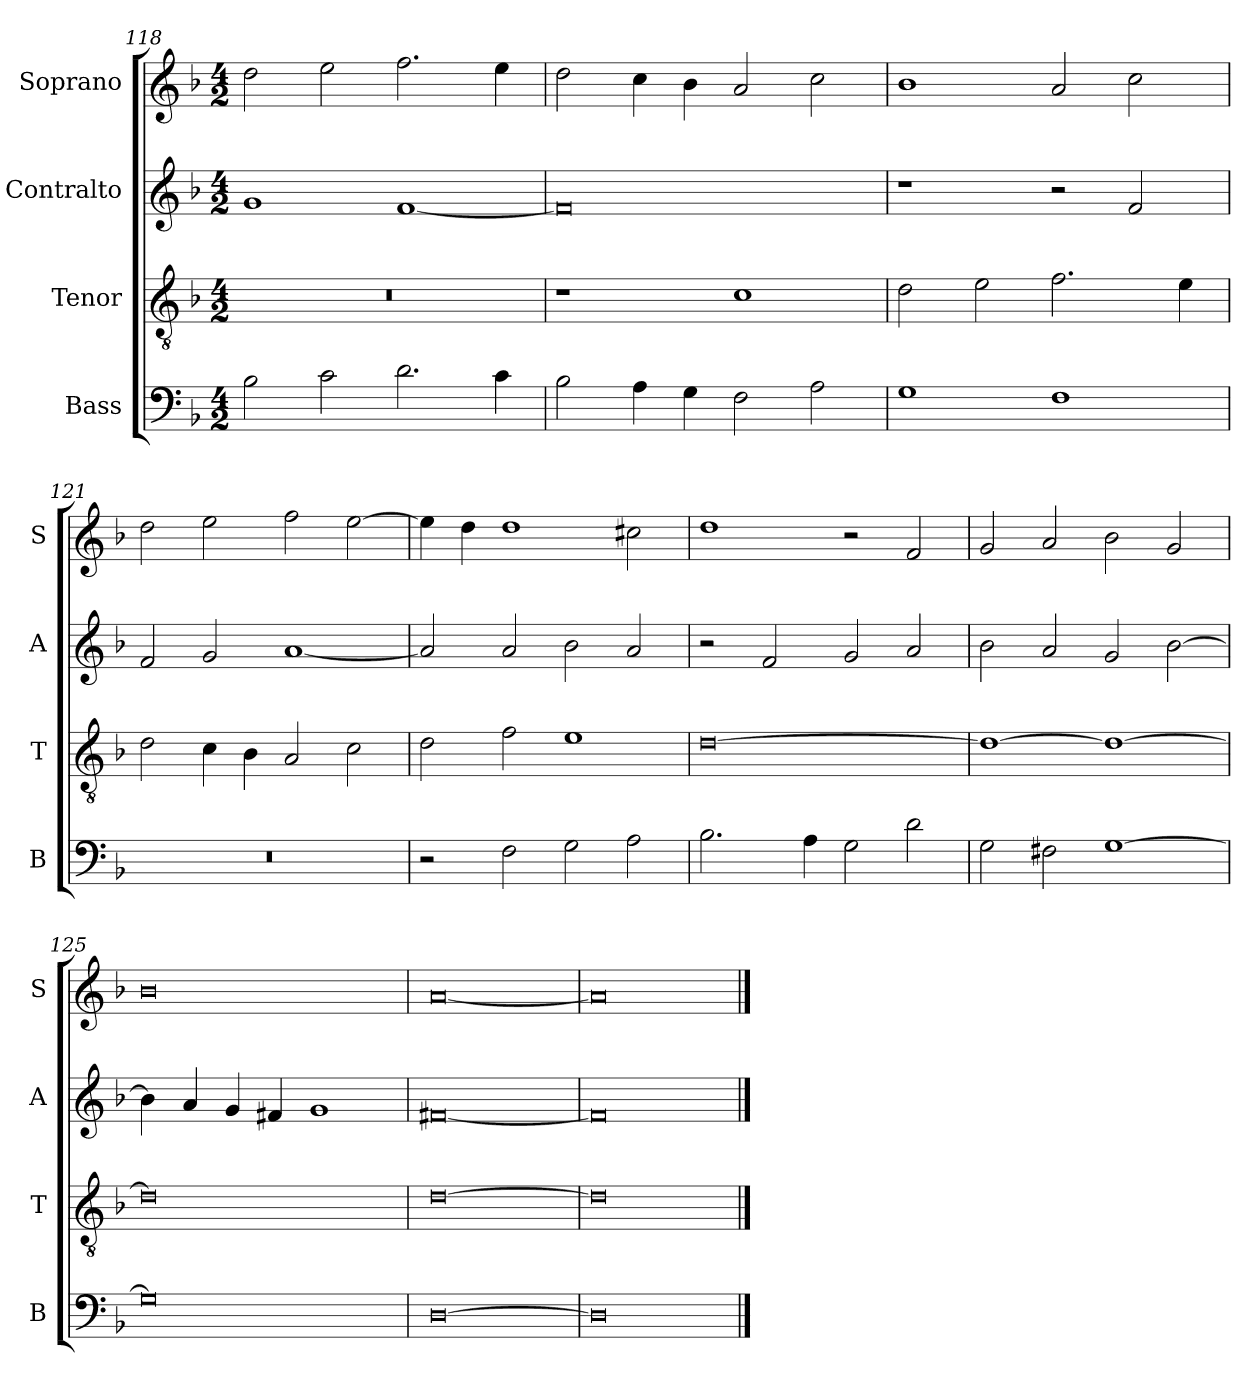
**kern	**kern	**kern	**kern
*part4	*part3	*part2	*part1
*staff4	*staff3	*staff2	*staff1
*I"Bass	*I"Tenor	*I"Contralto	*I"Soprano
*I'B	*I'T	*I'A	*I'S
*clefF4	*clefGv2	*clefG2	*clefG2
*k[b-]	*k[b-]	*k[b-]	*k[b-]
*D:aeo	*D:aeo	*D:aeo	*D:aeo
*M4/2	*M4/2	*M4/2	*M4/2
=118	=118	=118	=118
2B-	0r	1g	2dd
2c	.	.	2ee
2.d	.	[1f	2.ff
4c	.	.	4ee
=119	=119	=119	=119
2B-	1r	0f]	2dd
4A	.	.	4cc
4G	.	.	4b-
2F	1c	.	2a
2A	.	.	2cc
=120	=120	=120	=120
1G	2d	1r	1b-
.	2e	.	.
1F	2.f	2r	2a
.	.	2f	2cc
.	4e	.	.
=121	=121	=121	=121
0r	2d	2f	2dd
.	4c	2g	2ee
.	4B-	.	.
.	2A	[1a	2ff
.	2c	.	[2ee
=122	=122	=122	=122
2r	2d	2a]	4ee]
.	.	.	4dd
2F	2f	2a	1dd
2G	1e	2b-	.
2A	.	2a	2cc#X
=123	=123	=123	=123
2.B-	[0d	2r	1dd
.	.	2f	.
4A	.	.	.
2G	.	2g	2r
2d	.	2a	2f
=124	=124	=124	=124
2G	1d_	2b-	2g
2F#X	.	2a	2a
[1G	1d_	2g	2b-
.	.	[2b-	2g
=125	=125	=125	=125
0G]	0d]	4b-]	0b-
.	.	4a	.
.	.	4g	.
.	.	4f#X	.
.	.	1g	.
=126	=126	=126	=126
[0D	[0d	[0f#X	[0a
=127	=127	=127	=127
0D]	0d]	0f#]	0a]
==	==	==	==
*-	*-	*-	*-
